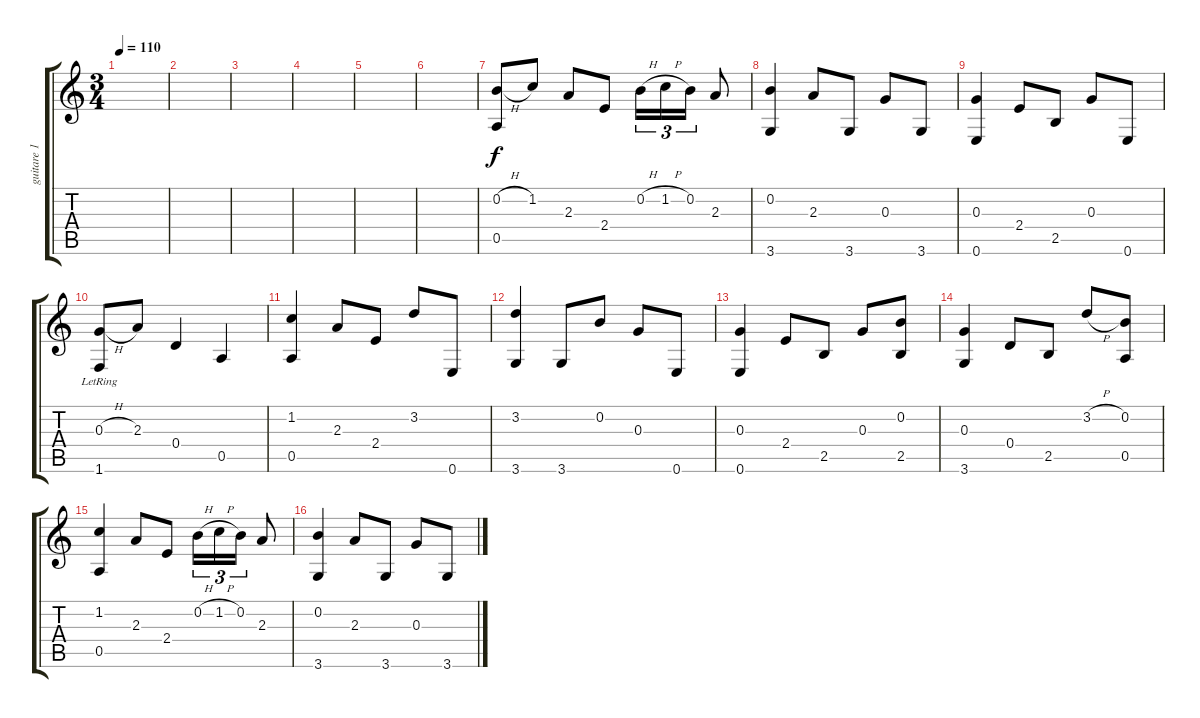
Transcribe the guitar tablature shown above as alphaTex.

\track ("guitare 1" "guitare 1") {instrument acousticguitarnylon}
\staff {score tabs}
\tuning (E4 B3 G3 D3 A2 E2) {hide}
\ts (3 4)
\tempo 110
\clef g2
\ks c
|
|
|
|
|
|
(0.2{h} 0.5).8 1.2.8 2.3.8 2.4.8 0.2{h}.16{tu (3 2)} 1.2{h}.16{tu (3 2)} 0.2.16{tu (3 2)} 2.3.8 |
(0.2 3.6).4 2.3.8 3.6.8 0.3.8 3.6.8 |
(0.3 0.6).4 2.4.8 2.5.8 0.3.8 0.6.8 |
(0.3{h} 1.6{lr}).8 2.3.8 0.4.4 0.5.4 |
(1.2 0.5).4 2.3.8 2.4.8 3.2.8 0.6.8 |
(3.2 3.6).4 3.6.8 0.2.8 0.3.8 0.6.8 |
(0.3 0.6).4 2.4.8 2.5.8 0.3.8 (0.2 2.5).8 |
(0.3 3.6).4 0.4.8 2.5.8 3.2{h}.8 (0.2 0.5).8 |
(1.2 0.5).4 2.3.8 2.4.8 0.2{h}.16{tu (3 2)} 1.2{h}.16{tu (3 2)} 0.2.16{tu (3 2)} 2.3.8 |
(0.2 3.6).4 2.3.8 3.6.8 0.3.8 3.6.8
